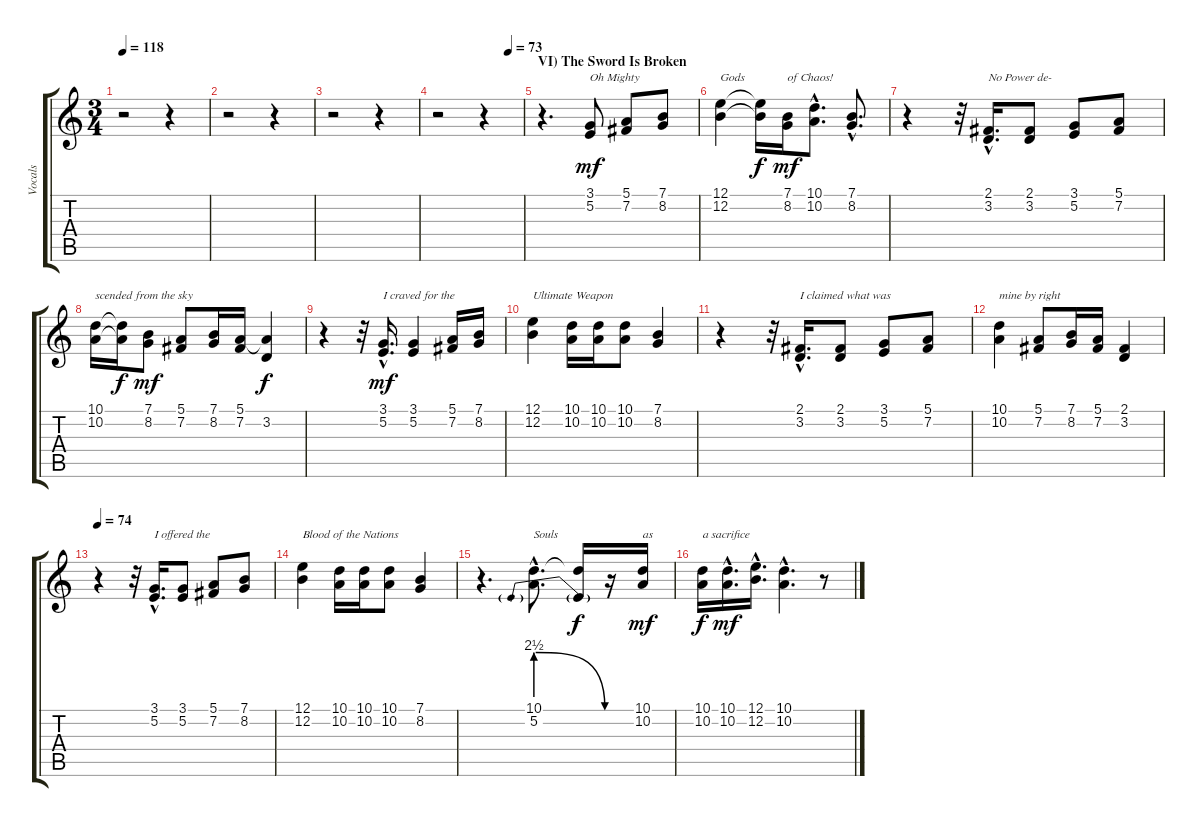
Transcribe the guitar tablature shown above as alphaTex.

\track ("Vocals" "Vocals") {instrument lead2sawtooth}
\staff {score tabs}
\tuning (E4 B3 G3 D3 A2 E2) {hide}
\ts (3 4)
\tempo 118
\clef g2
\ks c
r.2{dy f} r.4 |
r.2 r.4 |
r.2 r.4 |
\tempo (73 0.8333333333333334)
r.2 r.4 |
\section ("" "VI) The Sword Is Broken")
r.4{d} (3.1 5.2).8{txt "Oh Mighty " dy mf} (5.1 7.2).8 (7.1 8.2).8 |
(12.1 12.2).4{txt "Gods"} (12.1{t} 12.2{t}).16{dy f} (7.1 8.2).16{txt "of Chaos!" dy mf} (10.1{hac} 10.2{hac}).8{d} (7.1{hac} 8.2{hac}).8{d} |
r.4 r.32 (2.1{hac} 3.2{hac}).16{d txt "No Power de-"} (2.1 3.2).8 (3.1 5.2).8 (5.1 7.2).8 |
(10.1 10.2).16{txt "scended from the sky"} (10.1{t} 10.2{t}).16{dy f} (7.1 8.2).8{dy mf} (5.1 7.2).8 (7.1 8.2).16 (5.1 7.2).16 (5.1{t} 3.2).4{dy f} |
r.4 r.32 (3.1{hac} 5.2{hac}).16{d txt "I craved for the" dy mf} (3.1 5.2).4 (5.1 7.2).16 (7.1 8.2).16 |
(12.1 12.2).4{txt "Ultimate Weapon "} (10.1 10.2).16 (10.1 10.2).16 (10.1 10.2).8 (7.1 8.2).4 |
r.4 r.32 (2.1{hac} 3.2{hac}).16{d txt "I claimed what was"} (2.1 3.2).8 (3.1 5.2).8 (5.1 7.2).8 |
(10.1 10.2).4{txt "mine by right "} (5.1 7.2).8 (7.1 8.2).16 (5.1 7.2).16 (2.1 3.2).4 |
\tempo 74
r.4 r.32 (3.1{hac} 5.2{hac}).16{d txt "I offered the"} (3.1 5.2).8 (5.1 7.2).8 (7.1 8.2).8 |
(12.1 12.2).4{txt "Blood of the Nations "} (10.1 10.2).16 (10.1 10.2).16 (10.1 10.2).8 (7.1 8.2).4 |
r.4{d} (10.1{hac} 5.2{be (prebendrelease 0 10 60 0) hac}).8{d txt "Souls"} (10.1{t} 5.2{t}).16{dy f} r.16 (10.1 10.2).16{txt "as" dy mf} |
(10.1 10.2).16{txt "a sacrifice" dy f} (10.1{hac} 10.2{hac}).16{d dy mf} (12.1{hac} 12.2{hac}).16{d} (10.1{hac} 10.2{hac}).4{d} r.8
